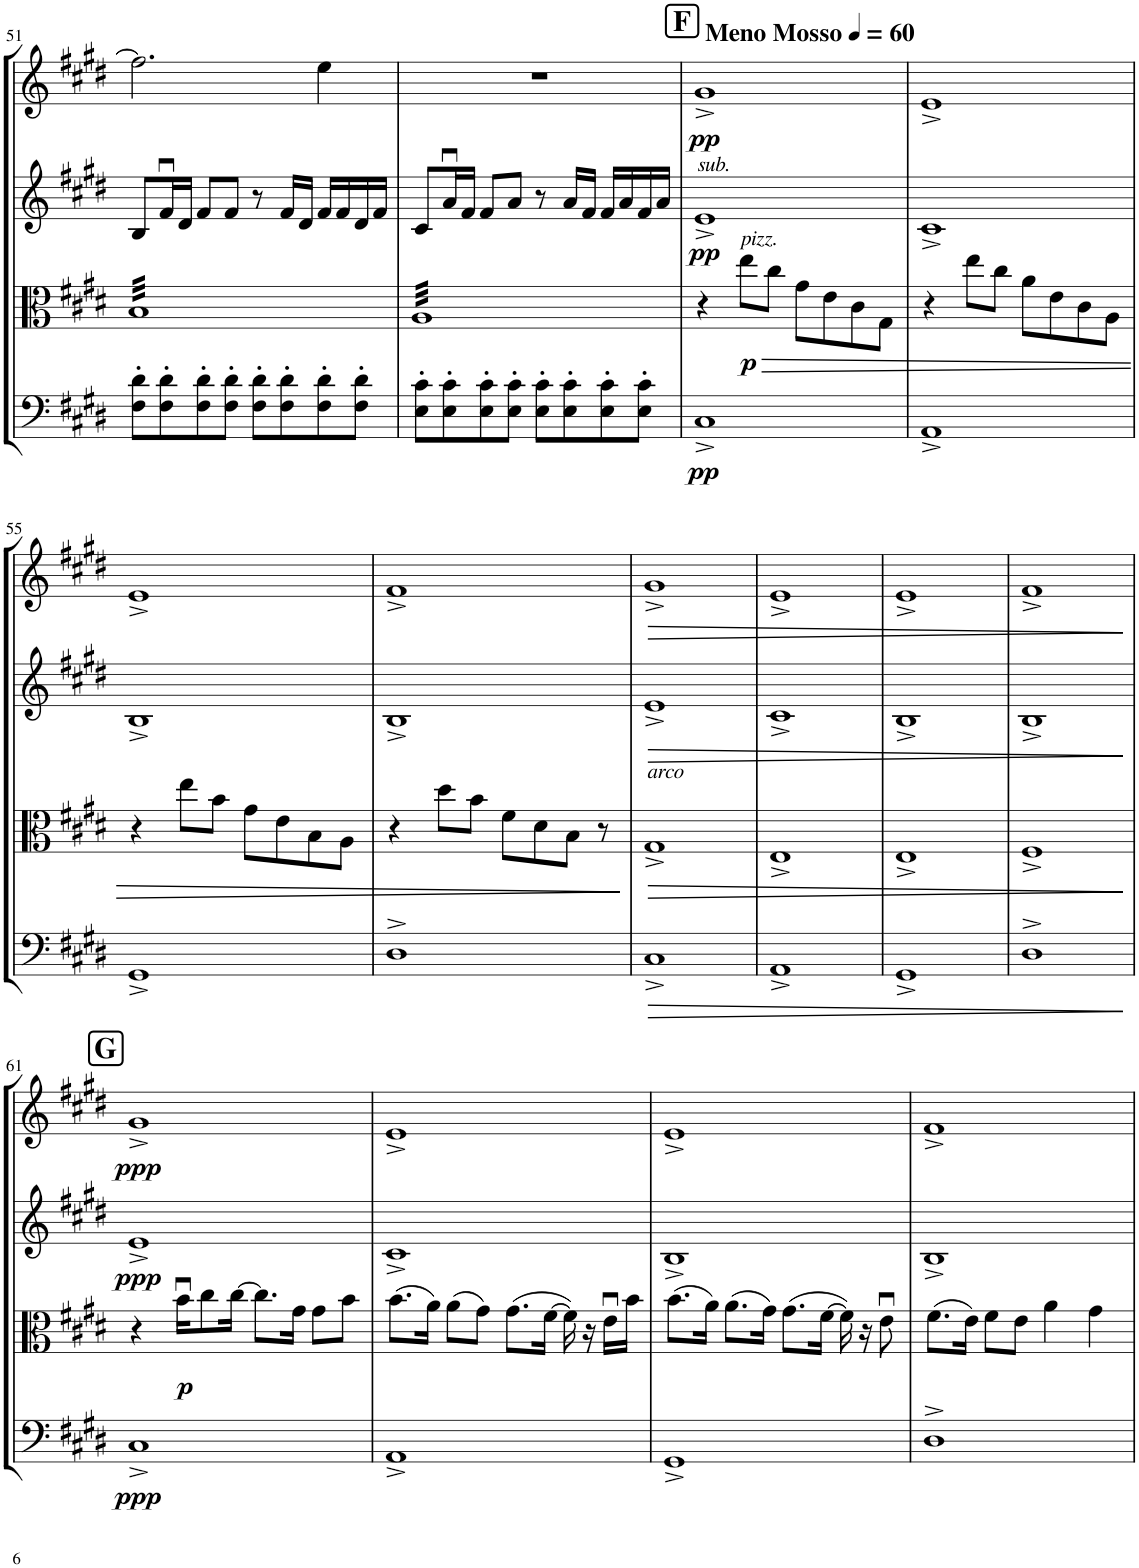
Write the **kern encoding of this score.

**kern	**dynam	**kern	**dynam	**kern	**dynam	**kern	**dynam
*part4	*part4	*part3	*part3	*part2	*part2	*part1	*part1
*staff4	*staff4	*staff3	*staff3	*staff2	*staff2	*staff1	*staff1
*I"Violoncello	*	*I"Viola	*	*I"Violin II	*	*I"Violin I	*
*I'Vc	*	*I'Vla	*	*I'Vln	*	*I'Vln	*
!!LO:PB:g=z
*clefF4	*	*clefC3	*	*clefG2	*	*clefG2	*
*k[f#c#g#d#]	*	*k[f#c#g#d#]	*	*k[f#c#g#d#]	*	*k[f#c#g#d#]	*
*M4/4	*	*M4/4	*	*M4/4	*	*M4/4	*
=51	=51	=51	=51	=51	=51	=51	=51
*	*	*tremolo	*	*	*	*	*
8F#\' 8d#\'L	.	32BLLL	.	8B/L	.	2.ff#\]	.
.	.	32B	.	.	.	.	.
.	.	32B	.	.	.	.	.
.	.	32B	.	.	.	.	.
8F#\' 8d#\'	.	32B	.	16f#u/L	.	.	.
.	.	32B	.	.	.	.	.
.	.	32B	.	16d#/JJ	.	.	.
.	.	32B	.	.	.	.	.
8F#\' 8d#\'	.	32B	.	8f#/L	.	.	.
.	.	32B	.	.	.	.	.
.	.	32B	.	.	.	.	.
.	.	32B	.	.	.	.	.
8F#\' 8d#\'J	.	32B	.	8f#/J	.	.	.
.	.	32B	.	.	.	.	.
.	.	32B	.	.	.	.	.
.	.	32B	.	.	.	.	.
8F#\' 8d#\'L	.	32B	.	8r	.	.	.
.	.	32B	.	.	.	.	.
.	.	32B	.	.	.	.	.
.	.	32B	.	.	.	.	.
8F#\' 8d#\'	.	32B	.	16f#/LL	.	.	.
.	.	32B	.	.	.	.	.
.	.	32B	.	16d#/JJ	.	.	.
.	.	32B	.	.	.	.	.
8F#\' 8d#\'	.	32B	.	16f#/LL	.	4ee\	.
.	.	32B	.	.	.	.	.
.	.	32B	.	16f#/	.	.	.
.	.	32B	.	.	.	.	.
8F#\' 8d#\'J	.	32B	.	16d#/	.	.	.
.	.	32B	.	.	.	.	.
.	.	32B	.	16f#/JJ	.	.	.
.	.	32BJJJ	.	.	.	.	.
=52	=52	=52	=52	=52	=52	=52	=52
8E\' 8c#\'L	.	32ALLL	.	8c#/L	.	1r	.
.	.	32A	.	.	.	.	.
.	.	32A	.	.	.	.	.
.	.	32A	.	.	.	.	.
8E\' 8c#\'	.	32A	.	16au/L	.	.	.
.	.	32A	.	.	.	.	.
.	.	32A	.	16f#/JJ	.	.	.
.	.	32A	.	.	.	.	.
8E\' 8c#\'	.	32A	.	8f#/L	.	.	.
.	.	32A	.	.	.	.	.
.	.	32A	.	.	.	.	.
.	.	32A	.	.	.	.	.
8E\' 8c#\'J	.	32A	.	8a/J	.	.	.
.	.	32A	.	.	.	.	.
.	.	32A	.	.	.	.	.
.	.	32A	.	.	.	.	.
8E\' 8c#\'L	.	32A	.	8r	.	.	.
.	.	32A	.	.	.	.	.
.	.	32A	.	.	.	.	.
.	.	32A	.	.	.	.	.
8E\' 8c#\'	.	32A	.	16a/LL	.	.	.
.	.	32A	.	.	.	.	.
.	.	32A	.	16f#/JJ	.	.	.
.	.	32A	.	.	.	.	.
8E\' 8c#\'	.	32A	.	16f#/LL	.	.	.
.	.	32A	.	.	.	.	.
.	.	32A	.	16a/	.	.	.
.	.	32A	.	.	.	.	.
8E\' 8c#\'J	.	32A	.	16f#/	.	.	.
.	.	32A	.	.	.	.	.
.	.	32A	.	16a/JJ	.	.	.
.	.	32AJJJ	.	.	.	.	.
*	*	*Xtremolo	*	*	*	*	*
=53	=53	=53	=53	=53	=53	=53	=53
!!LO:REH:place=s1:a:B:cj:fs=14:t=F
*	*	*	*	*	*	*MM60	*
!	!	!	!	!	!	!LO:TX:a:B:t=Meno Mosso	!
!	!	!	!	!	!	!LO:TX:b:i:t=sub.	!
!	!LO:DY:b	!	!	!	!LO:DY:b	!	!LO:DY:b
1C#^	pp	4r	.	1e^	pp	1g#^	pp
!	!	!LO:TX:a:i:t=pizz.	!	!	!	!	!
!	!	!	!LO:HP:b	!	!	!	!
!	!	!	!LO:DY:n=1:b	!	!	!	!
.	.	8ee\L	> p	.	.	.	.
.	.	8cc#\J	.	.	.	.	.
.	.	8g#\L	.	.	.	.	.
.	.	8e\	.	.	.	.	.
.	.	8c#\	.	.	.	.	.
.	.	8G#\J	.	.	.	.	.
=54	=54	=54	=54	=54	=54	=54	=54
1AA^	.	4r	.	1c#^	.	1e^	.
.	.	8ee\L	.	.	.	.	.
.	.	8cc#\J	.	.	.	.	.
.	.	8a\L	.	.	.	.	.
.	.	8e\	.	.	.	.	.
.	.	8c#\	.	.	.	.	.
.	.	8A\J	.	.	.	.	.
!!LO:LB:g=z
=55	=55	=55	=55	=55	=55	=55	=55
1GG#^	.	4r	.	1B^	.	1e^	.
.	.	8ee\L	.	.	.	.	.
.	.	8b\J	.	.	.	.	.
.	.	8g#\L	.	.	.	.	.
.	.	8e\	.	.	.	.	.
.	.	8B\	.	.	.	.	.
.	.	8A\J	.	.	.	.	.
=56	=56	=56	=56	=56	=56	=56	=56
1D#^	.	4r	.	1B^	.	1f#^	.
.	.	8dd#\L	.	.	.	.	.
.	.	8b\J	.	.	.	.	.
.	.	8f#\L	.	.	.	.	.
.	.	8d#\	.	.	.	.	.
.	.	8B\J	.	.	.	.	.
.	.	8r	.	.	.	.	.
.	.	.	]	.	.	.	.
=57	=57	=57	=57	=57	=57	=57	=57
!	!	!LO:TX:a:i:t=arco	!	!	!	!	!
!	!LO:HP:b	!	!LO:HP:b	!	!LO:HP:b	!	!LO:HP:b
1C#^	>	1G#^	>	1e^	>	1g#^	>
=58	=58	=58	=58	=58	=58	=58	=58
1AA^	.	1E^	.	1c#^	.	1e^	.
=59	=59	=59	=59	=59	=59	=59	=59
1GG#^	.	1E^	.	1B^	.	1e^	.
=60	=60	=60	=60	=60	=60	=60	=60
1D#^	.	1F#^	.	1B^	.	1f#^	.
.	]	.	]	.	]	.	]
!!LO:LB:g=z
!!LO:REH:place=s1:a:B:cj:fs=14:t=G
=61	=61	=61	=61	=61	=61	=61	=61
!	!LO:DY:b	!	!	!	!LO:DY:b	!	!LO:DY:b
1C#^	ppp	4r	.	1e^	ppp	1g#^	ppp
!	!	!	!LO:DY:b	!	!	!	!
.	.	16bu\KL	p	.	.	.	.
.	.	8cc#\	.	.	.	.	.
.	.	[16cc#\Jk	.	.	.	.	.
.	.	8.cc#\L]	.	.	.	.	.
.	.	16g#\Jk	.	.	.	.	.
.	.	8g#\L	.	.	.	.	.
.	.	8b\J	.	.	.	.	.
=62	=62	=62	=62	=62	=62	=62	=62
1AA^	.	(8.b\L	.	1c#^	.	1e^	.
.	.	16a\Jk)	.	.	.	.	.
.	.	(8a\L	.	.	.	.	.
.	.	8g#\J)	.	.	.	.	.
.	.	(8.g#\L	.	.	.	.	.
.	.	[16f#\Jk	.	.	.	.	.
.	.	16f#\])	.	.	.	.	.
.	.	16r	.	.	.	.	.
.	.	16eu\LL	.	.	.	.	.
.	.	16b\JJ	.	.	.	.	.
=63	=63	=63	=63	=63	=63	=63	=63
1GG#^	.	(8.b\L	.	1B^	.	1e^	.
.	.	16a\Jk)	.	.	.	.	.
.	.	(8.a\L	.	.	.	.	.
.	.	16g#\Jk)	.	.	.	.	.
.	.	(8.g#\L	.	.	.	.	.
.	.	[16f#\Jk	.	.	.	.	.
.	.	16f#\])	.	.	.	.	.
.	.	16r	.	.	.	.	.
.	.	8eu\	.	.	.	.	.
=64	=64	=64	=64	=64	=64	=64	=64
1D#^	.	(8.f#\L	.	1B^	.	1f#^	.
.	.	16e\Jk)	.	.	.	.	.
.	.	8f#\L	.	.	.	.	.
.	.	8e\J	.	.	.	.	.
.	.	4a\	.	.	.	.	.
.	.	4g#\	.	.	.	.	.
=	=	=	=	=	=	=	=
*-	*-	*-	*-	*-	*-	*-	*-
